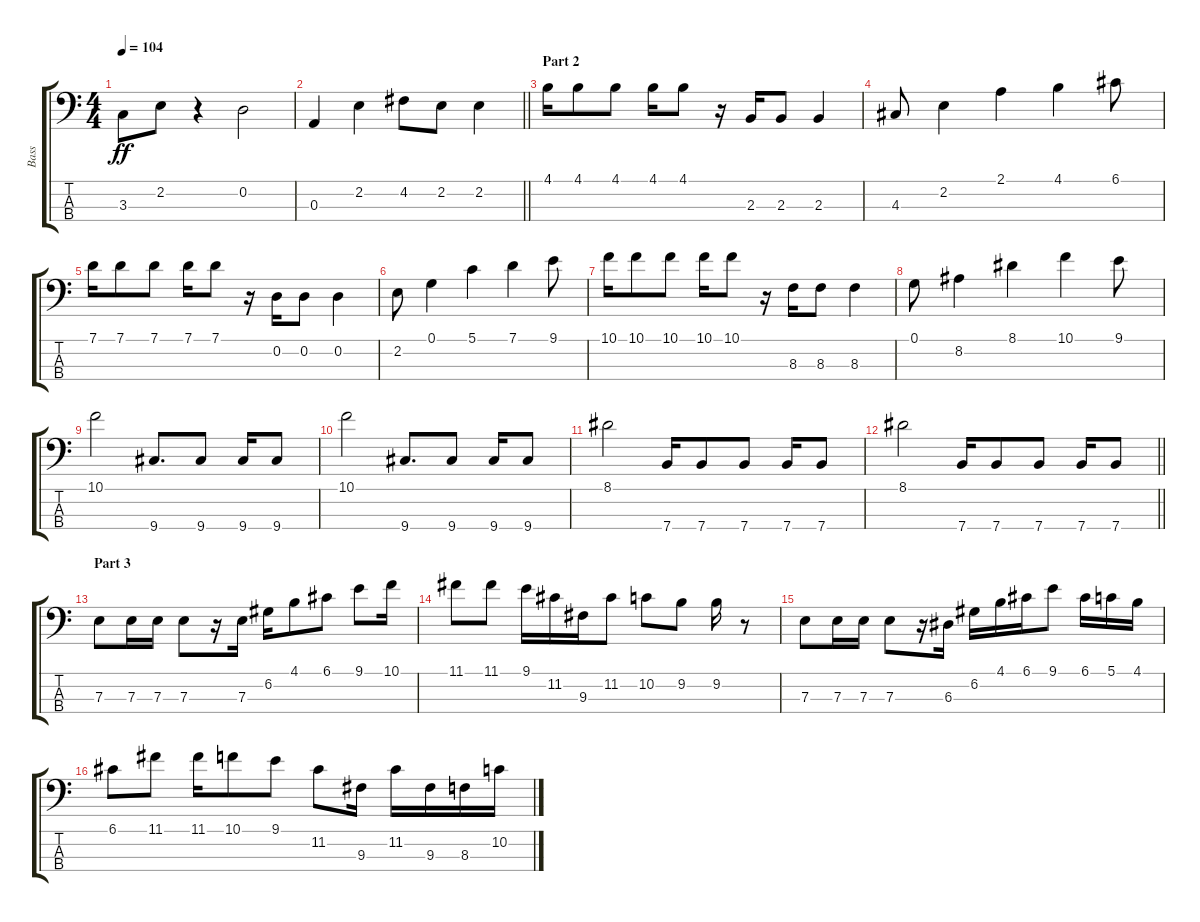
\track ("Bass    " "Bass    ") {instrument acousticbass}
\staff {score tabs}
\tuning (G2 D2 A1 E1) {hide}
\ts (4 4)
\tempo 104
\clef f4
\ks c
3.3.8{dy ff} 2.2.8 r.4 0.2.2 |
\barLineRight lightlight
0.3.4 2.2.4 4.2.8 2.2.8 2.2.4 |
\section ("" "Part 2")
4.1.16 4.1.8 4.1.8 4.1.16 4.1.8 r.16 2.3.16 2.3.8 2.3.4 |
4.3.8 2.2.4 2.1.4 4.1.4 6.1.8 |
7.1.16 7.1.8 7.1.8 7.1.16 7.1.8 r.16 0.2.16 0.2.8 0.2.4 |
2.2.8 0.1.4 5.1.4 7.1.4 9.1.8 |
10.1.16 10.1.8 10.1.8 10.1.16 10.1.8 r.16 8.3.16 8.3.8 8.3.4 |
0.1.8 8.2.4 8.1.4 10.1.4 9.1.8 |
10.1.2 9.4.8{d} 9.4.8 9.4.16 9.4.8 |
10.1.2 9.4.8{d} 9.4.8 9.4.16 9.4.8 |
8.1.2 7.4.16 7.4.8 7.4.8 7.4.16 7.4.8 |
\barLineRight lightlight
8.1.2 7.4.16 7.4.8 7.4.8 7.4.16 7.4.8 |
\section ("" "Part 3")
7.3.8 7.3.16 7.3.16 7.3.8 r.16 7.3.16 6.2.16 4.1.8 6.1.8 9.1.8 10.1.16 |
11.1.8 11.1.8 9.1.16 11.2.16 9.3.16 11.2.8 10.2.8 9.2.8 9.2.16 r.8 |
7.3.8 7.3.16 7.3.16 7.3.8 r.16 6.3.16 6.2.16 4.1.16 6.1.16 9.1.8 6.1.16 5.1.16 4.1.16 |
6.1.8 11.1.8 11.1.16 10.1.8 9.1.8 11.2.8 9.3.16 11.2.16 9.3.16 8.3.16 10.2.16
